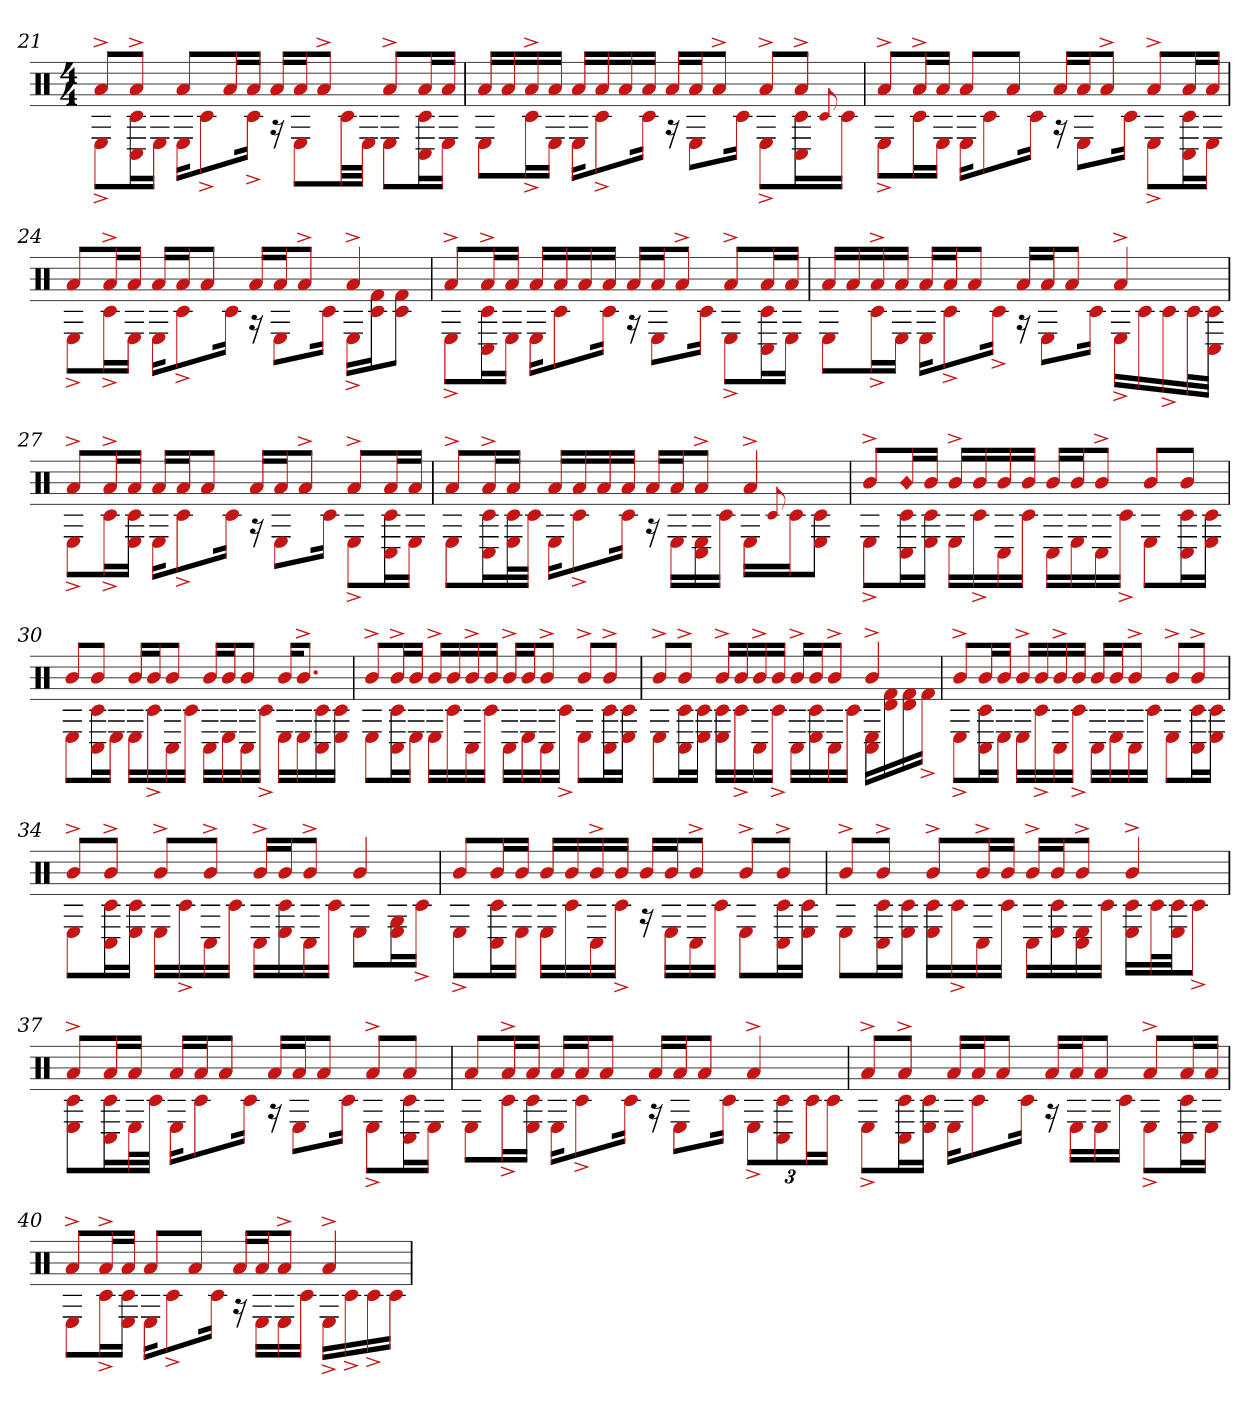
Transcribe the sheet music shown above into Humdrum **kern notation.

**kern
*part1
*staff1
*clefX
*k[]
*M4/4
=21
*^
8a^L	8E^L
8a^J	16C# 16c#L
.	16EJJ
8aL	16EKL
.	8c#^
16aL	.
16aJJ	16c#^Jk
16aLL	16r
16aJ	8EL
8a^J	.
.	32c#LL
.	32EJJJ
8a^L	8EL
16aL	16C# 16c#L
16aJJ	16EJJ
=22	=22
16aLL	8EL
16a	.
16a^	16c#^L
16aJJ	16EJJ
16aLL	16EKL
16a	8c#^
16a	.
16aJJ	16c#Jk
16aLL	16r
16aJ	8EL
8a^J	.
.	16c#Jk
8a^L	8E^L
8a^J	16C# 16c#L
.	8qqc#
.	16c#JJ
=23	=23
8a^L	8E^L
16a^L	16c#L
16aJJ	16EJJ
8aL	16EKL
.	8c#
8aJ	.
.	16c#Jk
16aLL	16r
16aJ	8EL
8a^J	.
.	16c#Jk
8a^L	8E^L
16aL	16C# 16c#L
16aJJ	16EJJ
=24	=24
8aL	8E^L
16a^L	16c#^L
16aJJ	16EJJ
16aLL	16EKL
16aJ	8c#^
8aJ	.
.	16c#Jk
16aLL	16r
16aJ	8EL
8a^J	.
.	16c#Jk
4a^	16E^LL
.	16f# 16c#J
.	8f# 8c#J
=25	=25
8a^L	8E^L
16a^L	16C# 16c#L
16aJJ	16EJJ
16aLL	16EKL
16a	8c#
16a	.
16aJJ	16c#Jk
16aLL	16r
16aJ	8EL
8a^J	.
.	16c#Jk
8a^L	8E^L
16aL	16C# 16c#L
16aJJ	16EJJ
=26	=26
16aLL	8EL
16a	.
16a^	16c#^L
16aJJ	16EJJ
16aLL	16EKL
16aJ	8c#^
8aJ	.
.	16c#^Jk
16aLL	16r
16aJ	8EL
8aJ	.
.	16c#Jk
4a^	16E^LL
.	16c#
.	16c#^
.	32c#L
.	32c# 32C#JJJ
=27	=27
8a^L	8E^L
16a^L	16c#^L
16aJJ	16E 16c#JJ
16aLL	16EKL
16aJ	8c#^
8aJ	.
.	16c#Jk
16aLL	16r
16aJ	8EL
8a^J	.
.	16c#Jk
8a^L	8E^L
16aL	16C# 16c#L
16aJJ	16EJJ
=28	=28
8a^L	8EL
16a^L	16C# 16c#L
16aJJ	32E 32c#L
.	32c#JJJ
16aLL	16EKL
16a	8c#^
16a	.
16aJJ	16c#Jk
16aLL	16r
16aJ	16ELL
8a^J	16C# 16E
.	16c#JJ
4a^	16ELL
.	8qqc#
.	16c#J
.	8c# 8EJ
=29	=29
8b^L	8E^L
!LO:N:head=diamond	!
16bL	16c# 16C#L
16bJJ	16E 16c#JJ
16b^LL	16ELL
16b	16c#^
16b	16C#
16bJJ	16c#JJ
16bLL	16C#LL
16bJ	16E
8b^J	16C#
.	16c#^JJ
8bL	8EL
8bJ	16c# 16C#L
.	16E 16c#JJ
=30	=30
8bL	8EL
8bJ	16c# 16C#L
.	16EJJ
16bLL	16ELL
16bJ	16c#^
8bJ	16C#
.	16c#JJ
16bLL	16C#LL
16bJ	16E
8bJ	16C#
.	16c#^JJ
16bKL	16ELL
8.b^J	16E
.	16C# 16c#
.	16E 16c#JJ
=31	=31
8b^L	8EL
16b^L	16c# 16C#L
16bJJ	16EJJ
16b^LL	16ELL
16b	16c#
16b^	16C#
16bJJ	16c#JJ
16b^LL	16C#LL
16bJ	16E
8b^J	16C#
.	16c#^JJ
8b^L	8EL
8b^J	16C# 16c#L
.	16E 16c#JJ
=32	=32
8b^L	8EL
8b^J	16c# 16C#L
.	16E 16c#JJ
16b^LL	16E 16c#LL
16b	16c#^
16b^	16C#
16bJJ	16c#^JJ
16b^LL	16C#LL
16bJ	16E 16c#
8b^J	16C#
.	16c#JJ
4b^	16E 16C#LL
.	16f# 16d
.	16d 16f#
.	16f#^JJ
=33	=33
8b^L	8E^L
16bL	16C# 16c#L
16bJJ	16EJJ
16b^LL	16ELL
16b	16c#^
16b^	16C#
16bJJ	16c#^JJ
16bLL	16C#LL
16bJ	16E
8b^J	16C#
.	16c#JJ
8b^L	8EL
8b^J	16C# 16c#L
.	16E 16c#JJ
=34	=34
8b^L	8EL
8b^J	16c# 16C#L
.	16E 16c#JJ
8b^L	16ELL
.	16c#^
8b^J	16C#
.	16c#JJ
16b^LL	16C#LL
16bJ	16E 16c#
8b^J	16C#
.	16c#JJ
4b	8EL
.	16E 16GL
.	16c#^JJ
=35	=35
8bL	8E^L
16bL	16c# 16C#L
16bJJ	16EJJ
16bLL	16ELL
16b	16c#
16b^	16C#
16bJJ	16c#^JJ
16bLL	16r
16bJ	16ELL
8b^J	16C#
.	16c#JJ
8b^L	8EL
8b^J	16C# 16c#L
.	16E 16c#JJ
=36	=36
8b^L	8EL
8b^J	16c# 16C#L
.	16E 16c#JJ
8b^L	16c# 16ELL
.	16c#^
16b^L	16C#
16bJJ	16c#JJ
16b^LL	16C#LL
16bJ	16E 16c#
8b^J	16C# 16E
.	16c#JJ
4b^	16E 16c#LL
.	32c#L
.	32c# 32EJJ
.	8c#^J
=37	=37
8a^L	8E 8c#L
16aL	16C# 16c#L
16aJJ	32EL
.	32c#JJJ
16aLL	16EKL
16aJ	8c#
8aJ	.
.	16c#Jk
16aLL	16r
16aJ	8EL
8aJ	.
.	16c#Jk
8a^L	8E^L
8aJ	16C# 16c#L
.	16EJJ
=38	=38
8aL	8EL
16a^L	16c#^L
16aJJ	16E 16c#JJ
16aLL	16EKL
16aJ	8c#^
8aJ	.
.	16c#Jk
16aLL	16r
16aJ	8EL
8aJ	.
.	16c#Jk
4a^	12E^L
.	12c# 12C#
.	24c#L
.	24c#JJ
=39	=39
8a^L	8E^L
8a^J	16C# 16c#L
.	16E 16c#JJ
16aLL	16EKL
16aJ	8c#
8aJ	.
.	16c#Jk
16aLL	16r
16aJ	16ELL
8aJ	16E
.	16c#JJ
8a^L	8E^L
16aL	16C# 16c#L
16aJJ	16EJJ
=40	=40
8a^L	8EL
16a^L	16c#^L
16aJJ	16E 16c#JJ
8aL	16EKL
.	8c#^
8aJ	.
.	16c#Jk
16aLL	16r
16aJ	16ELL
8a^J	16E
.	16c#JJ
4a^	16E^LL
.	16c#^
.	16c#^
.	16c#JJ
*v	*v
=
*-
